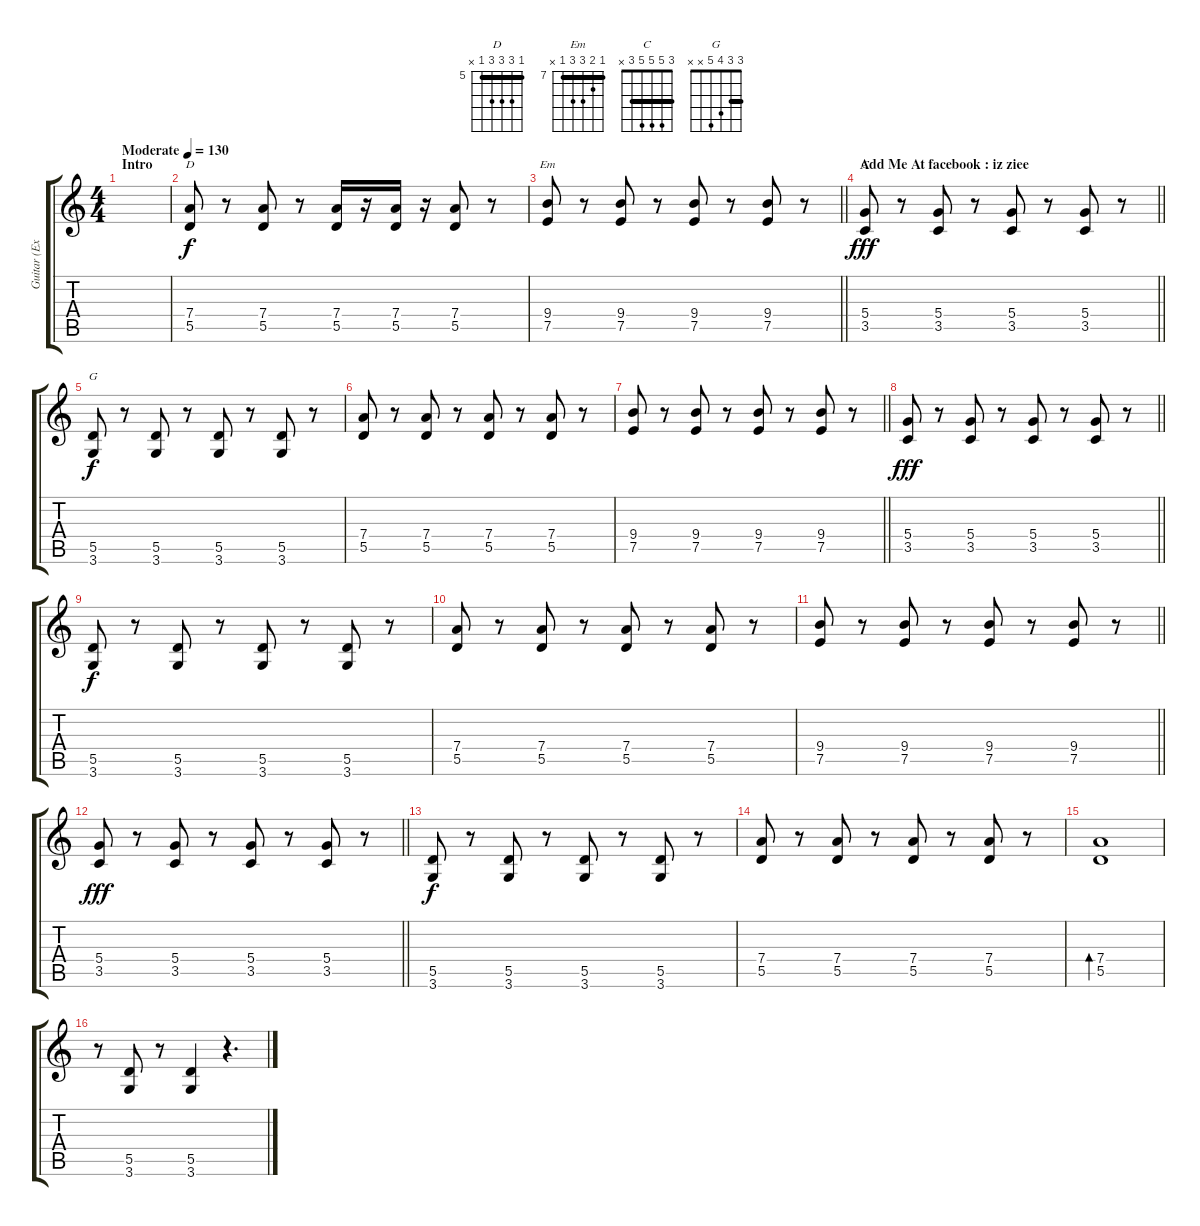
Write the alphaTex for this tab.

\track ("Guitar (Extra)" "Guitar (Ex") {instrument distortionguitar}
\staff {score tabs}
\tuning (E4 B3 G3 D3 A2 E2) {hide}
\chord ("D" 5 7 7 7 5 x) {firstfret 5 barre 5}
\chord ("Em" 7 8 9 9 7 x) {firstfret 7 barre 7}
\chord ("C" 3 5 5 5 3 x) {barre 3}
\chord ("G" 3 3 4 5 x x) {barre 3}
\ts (4 4)
\section ("" "Intro")
\tempo (130 "Moderate")
\clef g2
\ks c
|
(7.4 5.5).8{ch "D"} r.8 (7.4 5.5).8 r.8 (7.4 5.5).16 r.16 (7.4 5.5).16 r.16 (7.4 5.5).8 r.8 |
\barLineRight lightlight
(9.4 7.5).8{ch "Em"} r.8 (9.4 7.5).8 r.8 (9.4 7.5).8 r.8 (9.4 7.5).8 r.8 |
\section ("" "Add Me At facebook : iz ziee")
\barLineRight lightlight
(5.4 3.5).8{ch "C" dy fff} r.8 (5.4 3.5).8 r.8 (5.4 3.5).8 r.8 (5.4 3.5).8 r.8 |
(5.5 3.6).8{ch "G" dy f} r.8 (5.5 3.6).8 r.8 (5.5 3.6).8 r.8 (5.5 3.6).8 r.8 |
(7.4 5.5).8 r.8 (7.4 5.5).8 r.8 (7.4 5.5).8 r.8 (7.4 5.5).8 r.8 |
\barLineRight lightlight
(9.4 7.5).8 r.8 (9.4 7.5).8 r.8 (9.4 7.5).8 r.8 (9.4 7.5).8 r.8 |
\barLineRight lightlight
(5.4 3.5).8{dy fff} r.8 (5.4 3.5).8 r.8 (5.4 3.5).8 r.8 (5.4 3.5).8 r.8 |
(5.5 3.6).8{dy f} r.8 (5.5 3.6).8 r.8 (5.5 3.6).8 r.8 (5.5 3.6).8 r.8 |
(7.4 5.5).8 r.8 (7.4 5.5).8 r.8 (7.4 5.5).8 r.8 (7.4 5.5).8 r.8 |
\barLineRight lightlight
(9.4 7.5).8 r.8 (9.4 7.5).8 r.8 (9.4 7.5).8 r.8 (9.4 7.5).8 r.8 |
\barLineRight lightlight
(5.4 3.5).8{dy fff} r.8 (5.4 3.5).8 r.8 (5.4 3.5).8 r.8 (5.4 3.5).8 r.8 |
(5.5 3.6).8{dy f} r.8 (5.5 3.6).8 r.8 (5.5 3.6).8 r.8 (5.5 3.6).8 r.8 |
(7.4 5.5).8 r.8 (7.4 5.5).8 r.8 (7.4 5.5).8 r.8 (7.4 5.5).8 r.8 |
(7.4 5.5).1{bd 30} |
r.8 (5.5 3.6).8 r.8 (5.5 3.6).4 r.4{d}
